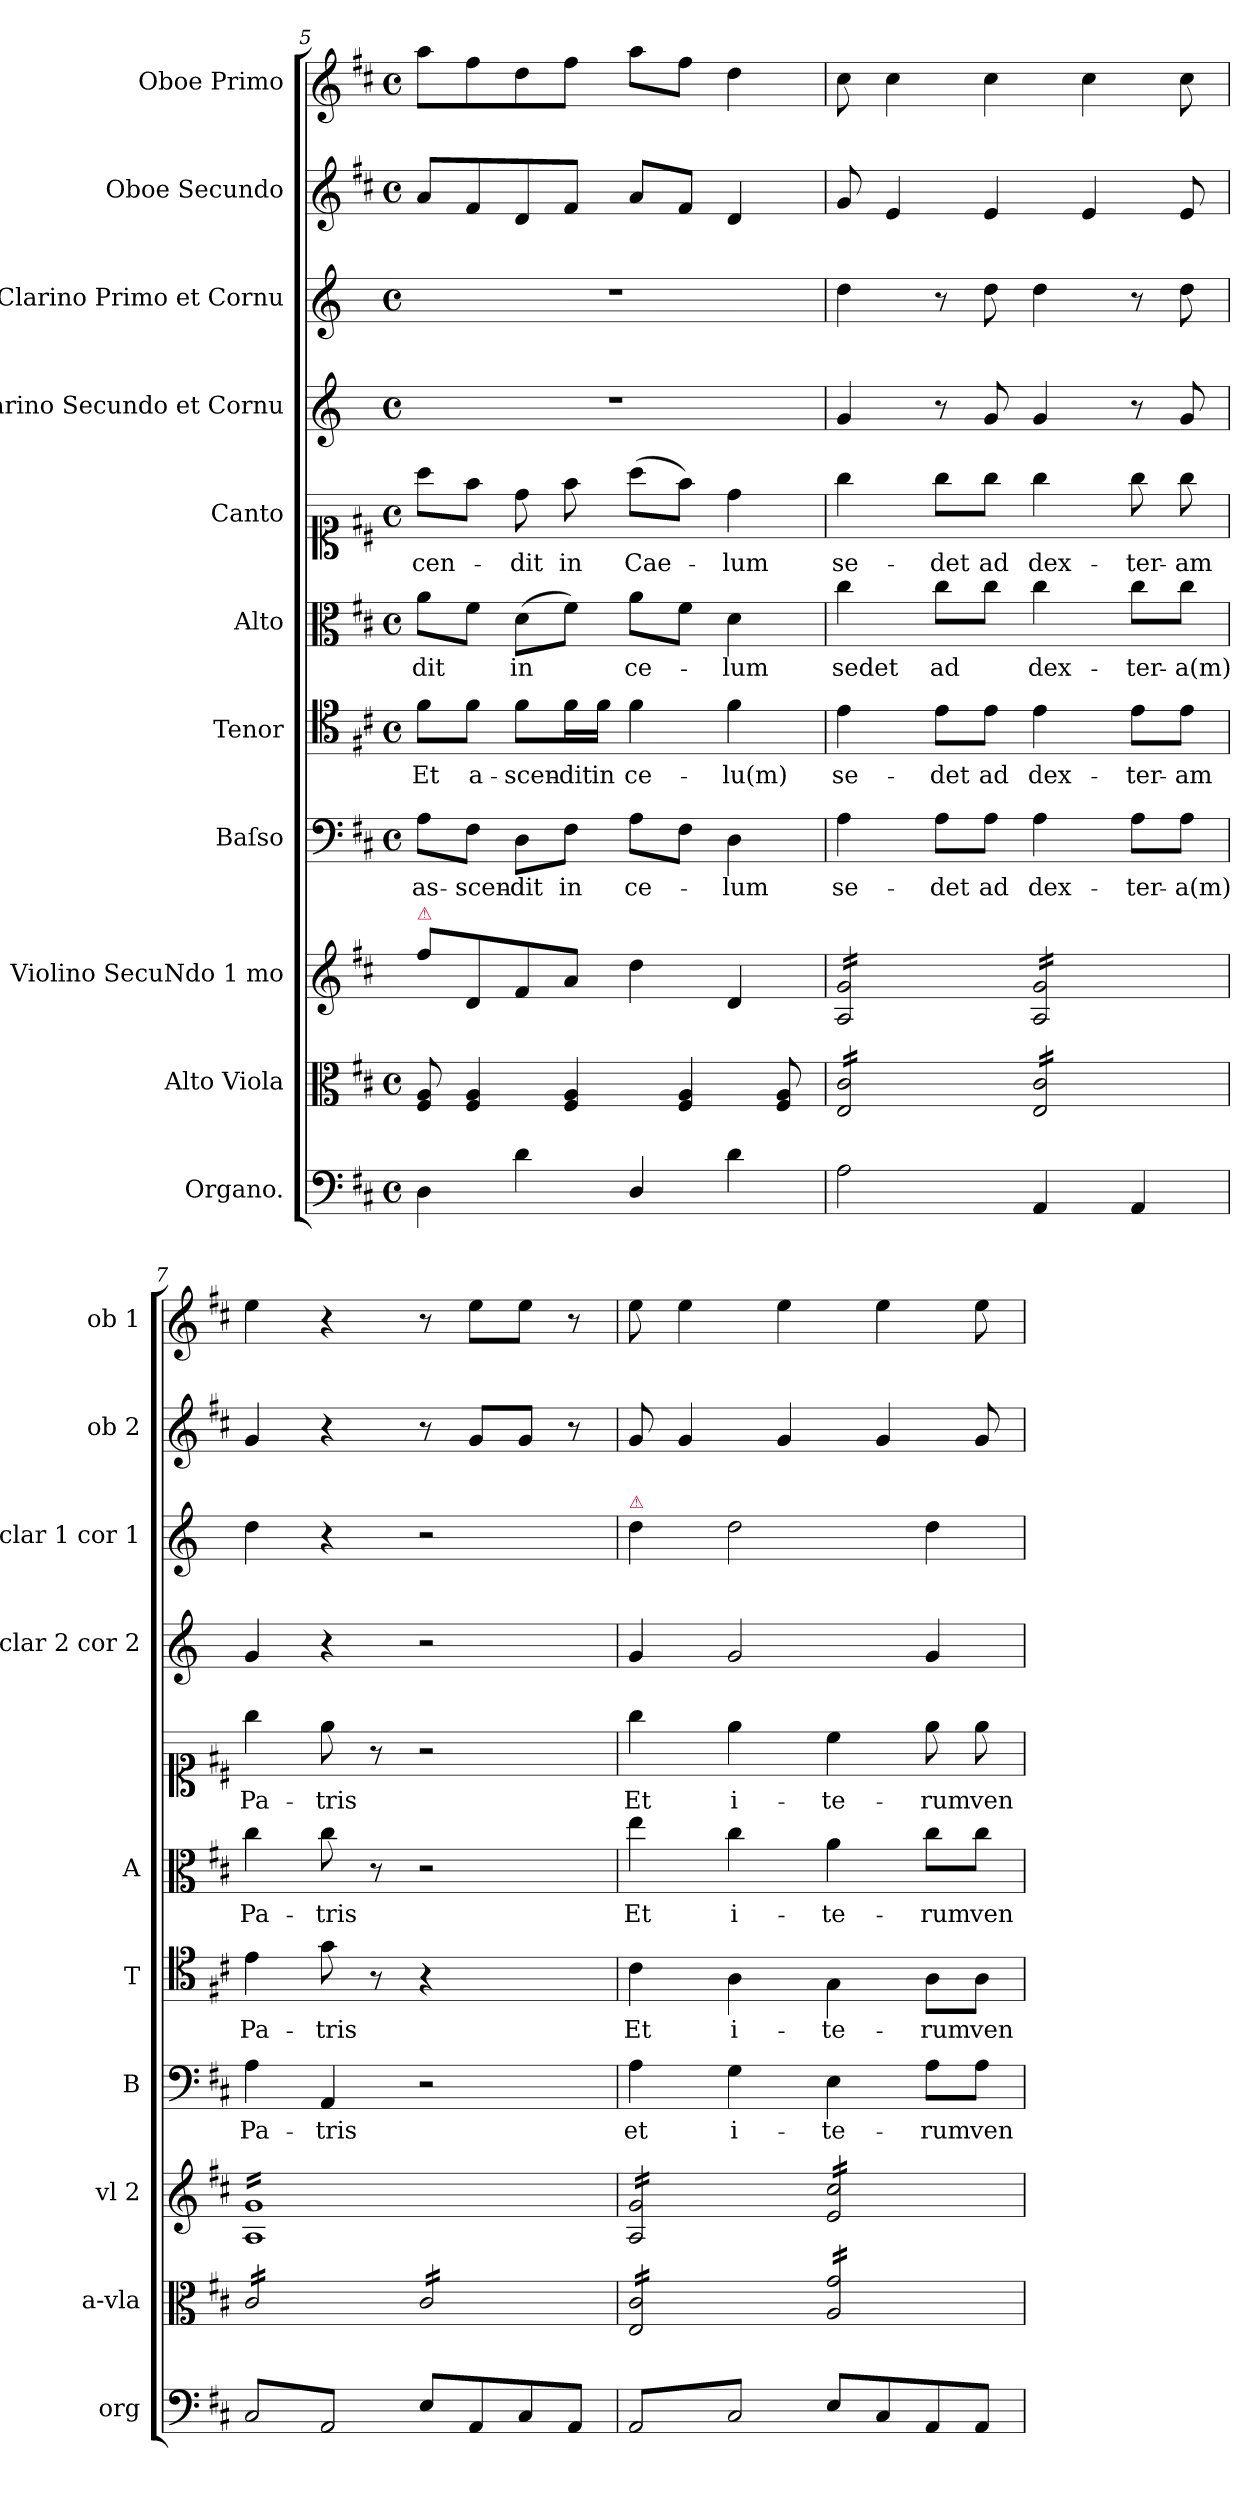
**kern	**kern	**kern	**kern	**text	**kern	**text	**kern	**text	**kern	**text	**kern	**kern	**kern	**kern
*part11	*part10	*part9	*part8	*part8	*part7	*part7	*part6	*part6	*part5	*part5	*part4	*part3	*part2	*part1
*staff11	*staff10	*staff9	*staff8	*staff8	*staff7	*staff7	*staff6	*staff6	*staff5	*staff5	*staff4	*staff3	*staff2	*staff1
*I"Organo.	*I"Alto Viola	*I"Violino SecuNdo 1 mo	*I"Baſso	*	*I"Tenor	*	*I"Alto	*	*I"Canto	*	*I"Clarino Secundo et Cornu	*I"Clarino Primo et Cornu	*I"Oboe Secundo	*I"Oboe Primo
*I'org	*I'a-vla	*I'vl 2	*I'B	*	*I'T	*	*I'A	*	*	*	*I'clar 2 cor 2	*I'clar 1 cor 1	*I'ob 2	*I'ob 1
*clefF4	*clefC3	*clefG2	*clefF4	*	*clefC4	*	*clefC3	*	*clefC1	*	*clefG2	*clefG2	*clefG2	*clefG2
*	*	*	*	*	*	*	*	*	*	*	*ITrd6c10	*ITrd6c10	*	*
*k[f#c#]	*k[f#c#]	*k[f#c#]	*k[f#c#]	*	*k[f#c#]	*	*k[f#c#]	*	*k[f#c#]	*	*k[f#c#]	*k[f#c#]	*k[f#c#]	*k[f#c#]
*D:	*D:	*D:	*D:	*	*D:	*	*D:	*	*D:	*	*D:	*D:	*D:	*D:
*M4/4	*M4/4	*	*M4/4	*	*M4/4	*	*M4/4	*	*M4/4	*	*M4/4	*M4/4	*M4/4	*M4/4
*met(c)	*met(c)	*	*met(c)	*	*met(c)	*	*met(c)	*	*met(c)	*	*met(c)	*met(c)	*met(c)	*met(c)
=5	=5	=5	=5	=5	=5	=5	=5	=5	=5	=5	=5	=5	=5	=5
!	!	!LO:TX:a:color=crimson:t=⚠	!	!	!	!	!	!	!	!	!	!	!	!
4D\	8F#/ 8A/	8ff#\L	8A\L	as-	8f#\L	Et	8a\L	-dit	8aa\L	-cen-	1r	1r	8a/L	8aa\L
.	4F#/ 4A/	8d/	8F#\J	-scen-	8f#\J	a-	8f#\J	.	8ff#\J	.	.	.	8f#/	8ff#\
4d\	.	8f#/	8D\L	-dit	8f#\L	-scen-	(8d\L	in	8dd\	-dit	.	.	8d/	8dd\
.	4F#/ 4A/	8a/J	8F#\J	-in	16f#\L	-dit	8f#\J)	.	8ff#\	in	.	.	8f#/J	8ff#\J
.	.	.	.	.	16f#\JJ	in	.	.	.	.	.	.	.	.
4D/	.	4dd\	8A\L	ce-	4f#\	ce-	8a\L	ce-	(8aa\L	Cae-	.	.	8a/L	8aa\L
.	4F#/ 4A/	.	8F#\J	.	.	.	8f#\J	.	8ff#\J)	.	.	.	8f#/J	8ff#\J
4d\	.	4d/	4D\	-lum	4f#\	-lu(m)	4d\	-lum	4dd\	-lum	.	.	4d/	4dd\
.	8F#/ 8A/	.	.	.	.	.	.	.	.	.	.	.	.	.
=6	=6	=6	=6	=6	=6	=6	=6	=6	=6	=6	=6	=6	=6	=6
*	*tremolo	*	*	*	*	*	*	*	*	*	*	*	*	*
*	*	*tremolo	*	*	*	*	*	*	*	*	*	*	*	*
2A\	16E/ 16c#/LL	16A/ 16g/LL	4A\	se-	4e\	se-	4cc#\	sedet	4gg\	se-	4A/	4e\	8g/	8cc#\
.	16E/ 16c#/	16A/ 16g/	.	.	.	.	.	.	.	.	.	.	.	.
.	16E/ 16c#/	16A/ 16g/	.	.	.	.	.	.	.	.	.	.	4e/	4cc#\
.	16E/ 16c#/	16A/ 16g/	.	.	.	.	.	.	.	.	.	.	.	.
.	16E/ 16c#/	16A/ 16g/	8A\L	-det	8e\L	-det	8cc#\L	ad	8gg\L	-det	8r	8r	.	.
.	16E/ 16c#/	16A/ 16g/	.	.	.	.	.	.	.	.	.	.	.	.
.	16E/ 16c#/	16A/ 16g/	8A\J	ad	8e\J	ad	8cc#\J	.	8gg\J	ad	8A/	8e\	4e/	4cc#\
.	16E/ 16c#/JJ	16A/ 16g/JJ	.	.	.	.	.	.	.	.	.	.	.	.
4AA/	16E/ 16c#/LL	16A/ 16g/LL	4A\	dex-	4e\	dex-	4cc#\	dex-	4gg\	dex-	4A/	4e\	.	.
.	16E/ 16c#/	16A/ 16g/	.	.	.	.	.	.	.	.	.	.	.	.
.	16E/ 16c#/	16A/ 16g/	.	.	.	.	.	.	.	.	.	.	4e/	4cc#\
.	16E/ 16c#/	16A/ 16g/	.	.	.	.	.	.	.	.	.	.	.	.
4AA/	16E/ 16c#/	16A/ 16g/	8A\L	-ter-	8e\L	-ter-	8cc#\L	-ter-	8gg\	-ter-	8r	8r	.	.
.	16E/ 16c#/	16A/ 16g/	.	.	.	.	.	.	.	.	.	.	.	.
.	16E/ 16c#/	16A/ 16g/	8A\J	-a(m)	8e\J	-am	8cc#\J	-a(m)	8gg\	-am	8A/	8e\	8e/	8cc#\
.	16E/ 16c#/JJ	16A/ 16g/JJ	.	.	.	.	.	.	.	.	.	.	.	.
=7	=7	=7	=7	=7	=7	=7	=7	=7	=7	=7	=7	=7	=7	=7
*tremolo	*	*	*	*	*	*	*	*	*	*	*	*	*	*
8C#/L	16Eyy/ 16c#/LL	16A/ 16g/LL	4A\	Pa-	4e\	Pa-	4cc#\	Pa-	4gg\	Pa-	4A/	4e\	4g/	4ee\
.	16Eyy/ 16c#/	16A/ 16g/	.	.	.	.	.	.	.	.	.	.	.	.
8AA/	16Eyy/ 16c#/	16A/ 16g/	.	.	.	.	.	.	.	.	.	.	.	.
.	16Eyy/ 16c#/	16A/ 16g/	.	.	.	.	.	.	.	.	.	.	.	.
8C#/	16Eyy/ 16c#/	16A/ 16g/	4AA/	-tris	8g\	-tris	8cc#\	-tris	8ee\	-tris	4r	4r	4r	4r
.	16Eyy/ 16c#/	16A/ 16g/	.	.	.	.	.	.	.	.	.	.	.	.
8AA/J	16Eyy/ 16c#/	16A/ 16g/	.	.	8r	.	8r	.	8r	.	.	.	.	.
*Xtremolo	*	*	*	*	*	*	*	*	*	*	*	*	*	*
.	16Eyy/ 16c#/JJ	16A/ 16g/	.	.	.	.	.	.	.	.	.	.	.	.
8E/L	16Eyy/ 16c#/LL	16A/ 16g/	2r	.	4r	.	2r	.	2r	.	2r	2r	8r	8r
.	16Eyy/ 16c#/	16A/ 16g/	.	.	.	.	.	.	.	.	.	.	.	.
8AA/	16Eyy/ 16c#/	16A/ 16g/	.	.	.	.	.	.	.	.	.	.	8g/L	8ee\L
.	16Eyy/ 16c#/	16A/ 16g/	.	.	.	.	.	.	.	.	.	.	.	.
8C#/	16Eyy/ 16c#/	16A/ 16g/	.	.	4ryy	.	.	.	.	.	.	.	8g/J	8ee\J
.	16Eyy/ 16c#/	16A/ 16g/	.	.	.	.	.	.	.	.	.	.	.	.
8AA/J	16Eyy/ 16c#/	16A/ 16g/	.	.	.	.	.	.	.	.	.	.	8r	8r
.	16Eyy/ 16c#/JJ	16A/ 16g/JJ	.	.	.	.	.	.	.	.	.	.	.	.
=8	=8	=8	=8	=8	=8	=8	=8	=8	=8	=8	=8	=8	=8	=8
!	!	!	!	!	!	!	!	!	!	!	!	!LO:TX:a:color=crimson:t=⚠	!	!
*tremolo	*	*	*	*	*	*	*	*	*	*	*	*	*	*
8AA/L	16E/ 16c#/LL	16A/ 16g/LL	4A\	et	4c#\	Et	4ee\	Et	4gg\	Et	4A/	4e\	8g/	8ee\
.	16E/ 16c#/	16A/ 16g/	.	.	.	.	.	.	.	.	.	.	.	.
8C#/	16E/ 16c#/	16A/ 16g/	.	.	.	.	.	.	.	.	.	.	4g/	4ee\
.	16E/ 16c#/	16A/ 16g/	.	.	.	.	.	.	.	.	.	.	.	.
8AA/	16E/ 16c#/	16A/ 16g/	4G\	i-	4A\	i-	4cc#\	i-	4ee\	i-	2A/	2e\	.	.
.	16E/ 16c#/	16A/ 16g/	.	.	.	.	.	.	.	.	.	.	.	.
8C#/J	16E/ 16c#/	16A/ 16g/	.	.	.	.	.	.	.	.	.	.	4g/	4ee\
*Xtremolo	*	*	*	*	*	*	*	*	*	*	*	*	*	*
.	16E/ 16c#/JJ	16A/ 16g/JJ	.	.	.	.	.	.	.	.	.	.	.	.
8E/L	16A/ 16g/LL	16e/ 16cc#/LL	4E\	-te-	4G\	-te-	4a\	-te-	4cc#\	-te-	.	.	.	.
.	16A/ 16g/	16e/ 16cc#/	.	.	.	.	.	.	.	.	.	.	.	.
8C#/	16A/ 16g/	16e/ 16cc#/	.	.	.	.	.	.	.	.	.	.	4g/	4ee\
.	16A/ 16g/	16e/ 16cc#/	.	.	.	.	.	.	.	.	.	.	.	.
8AA/	16A/ 16g/	16e/ 16cc#/	8A\L	-rum	8A\L	-rum	8cc#\L	-rum	8ee\	-rum	4A/	4e\	.	.
.	16A/ 16g/	16e/ 16cc#/	.	.	.	.	.	.	.	.	.	.	.	.
8AA/J	16A/ 16g/	16e/ 16cc#/	8A\J	ven-	8A\J	ven-	8cc#\J	ven-	8ee\	ven-	.	.	8g/	8ee\
.	16A/ 16g/JJ	16e/ 16cc#/JJ	.	.	.	.	.	.	.	.	.	.	.	.
*	*	*Xtremolo	*	*	*	*	*	*	*	*	*	*	*	*
*	*Xtremolo	*	*	*	*	*	*	*	*	*	*	*	*	*
=	=	=	=	=	=	=	=	=	=	=	=	=	=	=
*-	*-	*-	*-	*-	*-	*-	*-	*-	*-	*-	*-	*-	*-	*-
